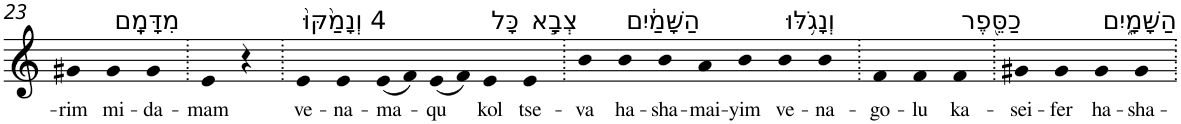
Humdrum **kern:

**kern	**text
*part1	*part1
*staff1	*staff1
*I"Piano	*
*I'Pno	*
!!LO:PB:g=z
*clefG2	*
*k[]	*
=23	=23
!	!LO:LY:b
4g#X	-rim
!LO:TX:a:t=מִדָּמָֽם	!
!	!LO:LY:b
4g#	mi-
!	!LO:LY:b
4g#	-da-
=24.	=24.
!	!LO:LY:b
4e	-mam
4r	.
=25.	=25.
!LO:TX:a:t=4 וְנָמַ֙קּוּ֙	!
!	!LO:LY:b
4e	ve-
!	!LO:LY:b
4e	-na-
!	!LO:LY:b
(8e	-ma-
8f)	.
!	!LO:LY:b
(8e	-qu
8f)	.
!LO:TX:a:t=כָּל	!
!	!LO:LY:b
4e	kol
!LO:TX:a:t=צְבָ֣א	!
!	!LO:LY:b
4e	tse-
=26.	=26.
!	!LO:LY:b
4b	-va
!LO:TX:a:t=הַשָּׁמַ֔יִם	!
!	!LO:LY:b
4b	ha-
!	!LO:LY:b
4b	-sha-
!	!LO:LY:b
4a	-mai-
!	!LO:LY:b
4b	-yim
!LO:TX:a:t=וְנָגֹ֥לּוּ	!
!	!LO:LY:b
4b	ve-
!	!LO:LY:b
4b	-na-
=27.	=27.
!	!LO:LY:b
4f	-go-
!	!LO:LY:b
4f	-lu
!LO:TX:a:t=כַסֵּ֖פֶר	!
!	!LO:LY:b
4f	ka-
=28.	=28.
!	!LO:LY:b
4g#X	-sei-
!	!LO:LY:b
4g#	-fer
!LO:TX:a:t=הַשָּׁמָ֑יִם	!
!	!LO:LY:b
4g#	ha-
!	!LO:LY:b
4g#	-sha-
=.	=.
*-	*-
